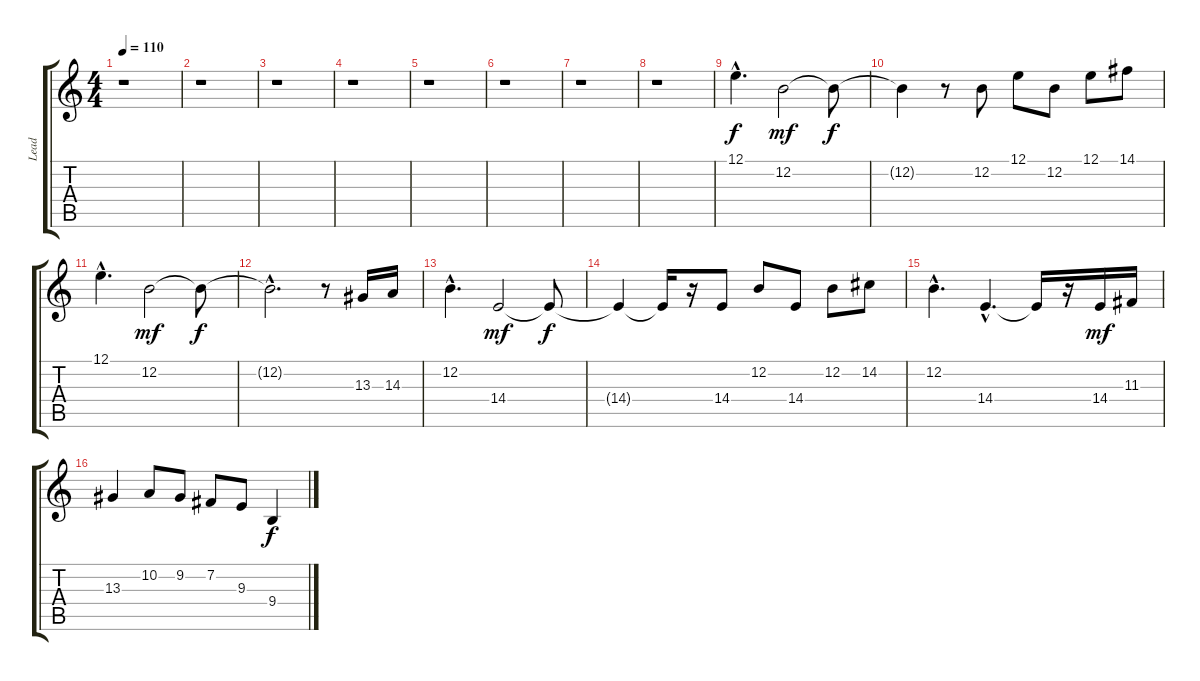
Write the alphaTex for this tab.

\track ("Lead" "Lead") {instrument lead2sawtooth}
\staff {score tabs}
\tuning (E4 B3 G3 D3 A2 E2) {hide}
\ts (4 4)
\tempo 110
\clef g2
\ks c
r.1{dy f instrument lead2sawtooth} |
r.1 |
r.1 |
r.1 |
r.1 |
r.1 |
r.1 |
r.1 |
12.1{hac}.4{d} 12.2.2{dy mf} 12.2{t}.8{dy f} |
12.2{t}.4 r.8 12.2.8 12.1.8 12.2.8 12.1.8 14.1.8 |
12.1{hac}.4{d} 12.2.2{dy mf} 12.2{t}.8{dy f} |
12.2{hac t}.2{d} r.8 13.3.16 14.3.16 |
12.2{hac}.4{d} 14.4.2{dy mf} 14.4{t}.8{dy f} |
14.4{t}.4 14.4{t}.16 r.16 14.4.8 12.2.8 14.4.8 12.2.8 14.2.8 |
12.2{hac}.4{d} 14.4{hac}.4{d} 14.4{t}.16 r.16 14.4.16{dy mf} 11.3.16 |
13.3.4 10.2.8 9.2.8 7.2.8 9.3.8 9.4.4{dy f}
